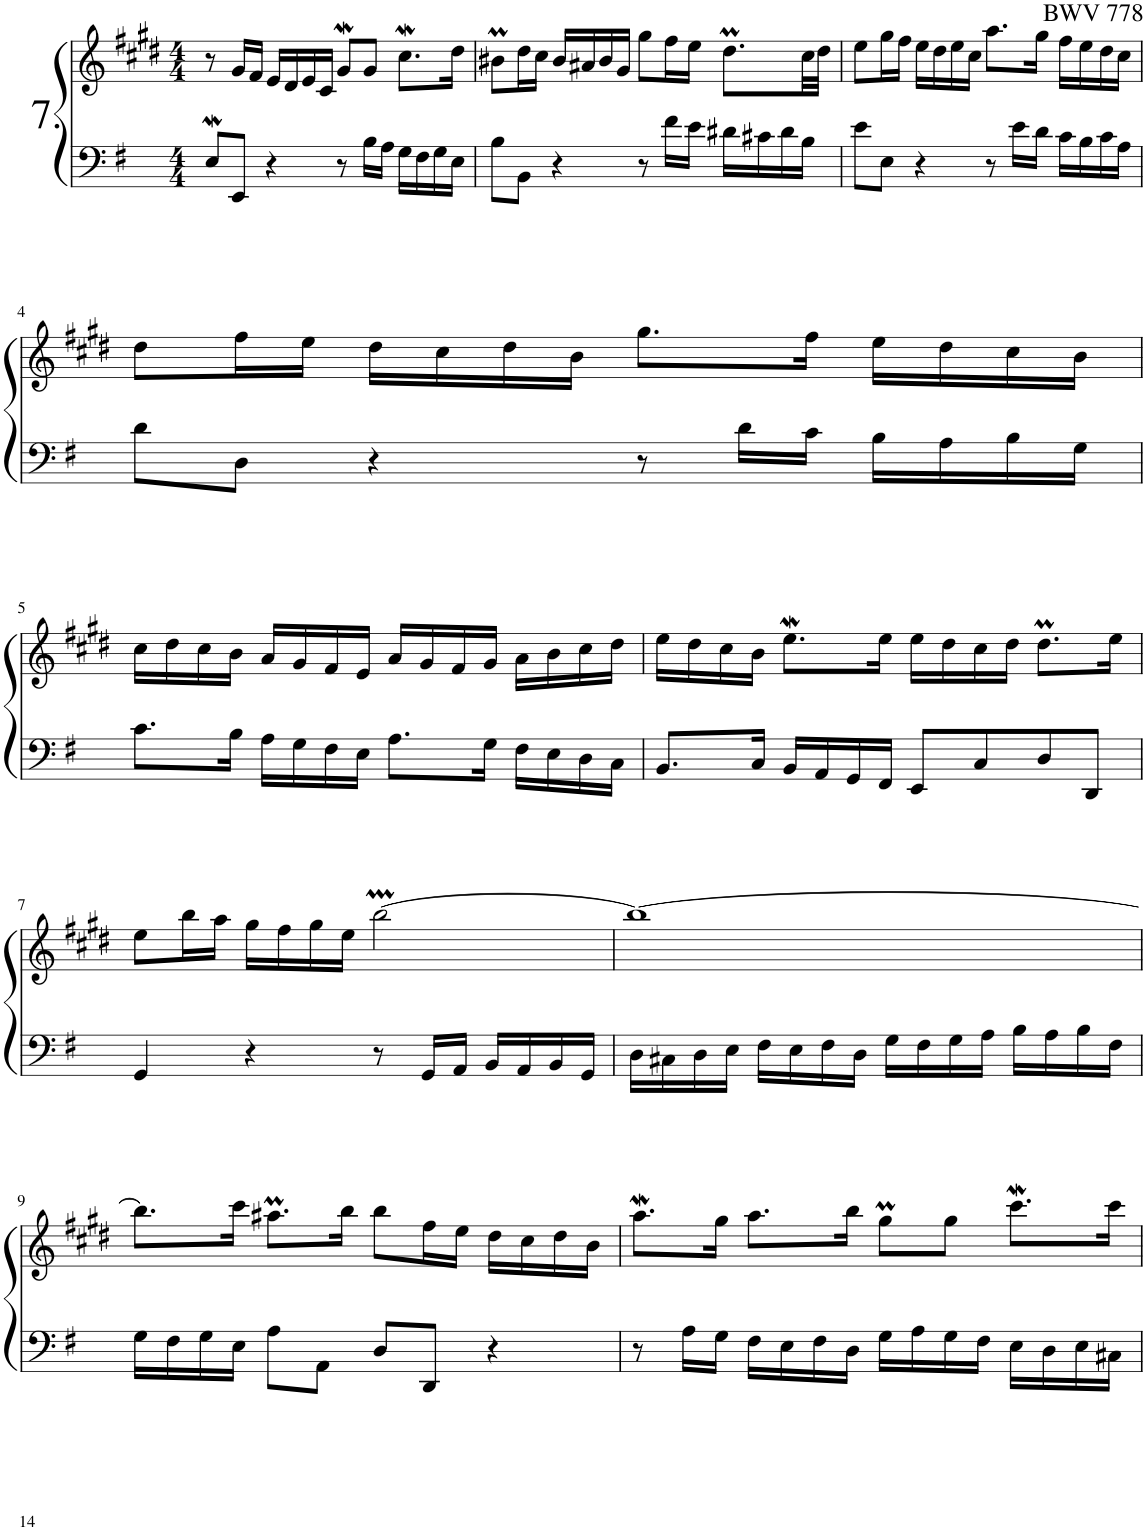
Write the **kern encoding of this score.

**kern	**kern
*part2	*part1
*staff2	*staff1
*I"Violoncello	*I"Alto Saxophone
*I'Vc	*I'A Sax
!!LO:PB:g=z
*clefF4	*clefG2
*	*Trd5c9
*k[f#]	*k[f#c#g#d#]
*M4/4	*M4/4
=1	=1
8EW/L	8r
8EE/J	16g#/LL
.	16f#/JJ
4r	16e/LL
.	16d#/
.	16e/
.	16c#/JJ
8r	8g#W/L
16B\LL	8g#/J
16A\JJ	.
16G\LL	8.cc#W\L
16F#\	.
16G\	.
16E\JJ	16dd#\Jk
=2	=2
8B\L	8b#Xm\L
8BB\J	16dd#\L
.	16cc#\JJ
4r	16b#/LL
.	16a#X/
.	16b#/
.	16g#/JJ
8r	8gg#\L
16f#\LL	16ff#\L
16e\JJ	16ee\JJ
16d#X\LL	8.dd#m\L
16c#X\	.
16d#\	.
16B\JJ	32cc#\LL
.	32dd#\JJJ
=3	=3
8e\L	8ee\L
8E\J	16gg#\L
.	16ff#\JJ
4r	16ee\LL
.	16dd#\
.	16ee\
.	16cc#\JJ
8r	8.aa\L
16e\LL	.
16d\JJ	16gg#\Jk
16c\LL	16ff#\LL
16B\	16ee\
16c\	16dd#\
16A\JJ	16cc#\JJ
!!LO:LB:g=z
=4	=4
8d\L	8dd#\L
8D\J	16ff#\L
.	16ee\JJ
4r	16dd#\LL
.	16cc#\
.	16dd#\
.	16b\JJ
8r	8.gg#\L
16d\LL	.
16c\JJ	16ff#\Jk
16B\LL	16ee\LL
16A\	16dd#\
16B\	16cc#\
16G\JJ	16b\JJ
!!LO:LB:g=z
=5	=5
8.c\L	16cc#\LL
.	16dd#\
.	16cc#\
16B\Jk	16b\JJ
16A\LL	16a/LL
16G\	16g#/
16F#\	16f#/
16E\JJ	16e/JJ
8.A\L	16a/LL
.	16g#/
.	16f#/
16G\Jk	16g#/JJ
16F#\LL	16a\LL
16E\	16b\
16D\	16cc#\
16C\JJ	16dd#\JJ
=6	=6
8.BB/L	16ee\LL
.	16dd#\
.	16cc#\
16C/Jk	16b\JJ
16BB/LL	8.eew\L
16AA/	.
16GG/	.
16FF#/JJ	16ee\Jk
8EE/L	16ee\LL
.	16dd#\
8C/	16cc#\
.	16dd#\JJ
8D/	8.dd#m\L
8DD/J	.
.	16ee\Jk
!!LO:LB:g=z
=7	=7
4GG/	8ee\L
.	16bb\L
.	16aa\JJ
4r	16gg#\LL
.	16ff#\
.	16gg#\
.	16ee\JJ
8r	[2bbM\
16GG/LL	.
16AA/JJ	.
16BB/LL	.
16AA/	.
16BB/	.
16GG/JJ	.
=8	=8
16D\LL	1bb_
16C#X\	.
16D\	.
16E\JJ	.
16F#\LL	.
16E\	.
16F#\	.
16D\JJ	.
16G\LL	.
16F#\	.
16G\	.
16A\JJ	.
16B\LL	.
16A\	.
16B\	.
16F#\JJ	.
!!LO:LB:g=z
=9	=9
16G\LL	8.bb\L]
16F#\	.
16G\	.
16E\JJ	16ccc#\Jk
8A\L	8.aa#Xm\L
8AA\J	.
.	16bb\Jk
8D/L	8bb\L
8DD/J	16ff#\L
.	16ee\JJ
4r	16dd#\LL
.	16cc#\
.	16dd#\
.	16b\JJ
=10	=10
8r	8.aaw\L
16A\LL	.
16G\JJ	16gg#\Jk
16F#\LL	8.aa\L
16E\	.
16F#\	.
16D\JJ	16bb\Jk
16G\LL	8gg#m\L
16A\	.
16G\	8gg#\J
16F#\JJ	.
16E\LL	8.ccc#W\L
16D\	.
16E\	.
16C#X\JJ	16ccc#\Jk
=	=
*-	*-
